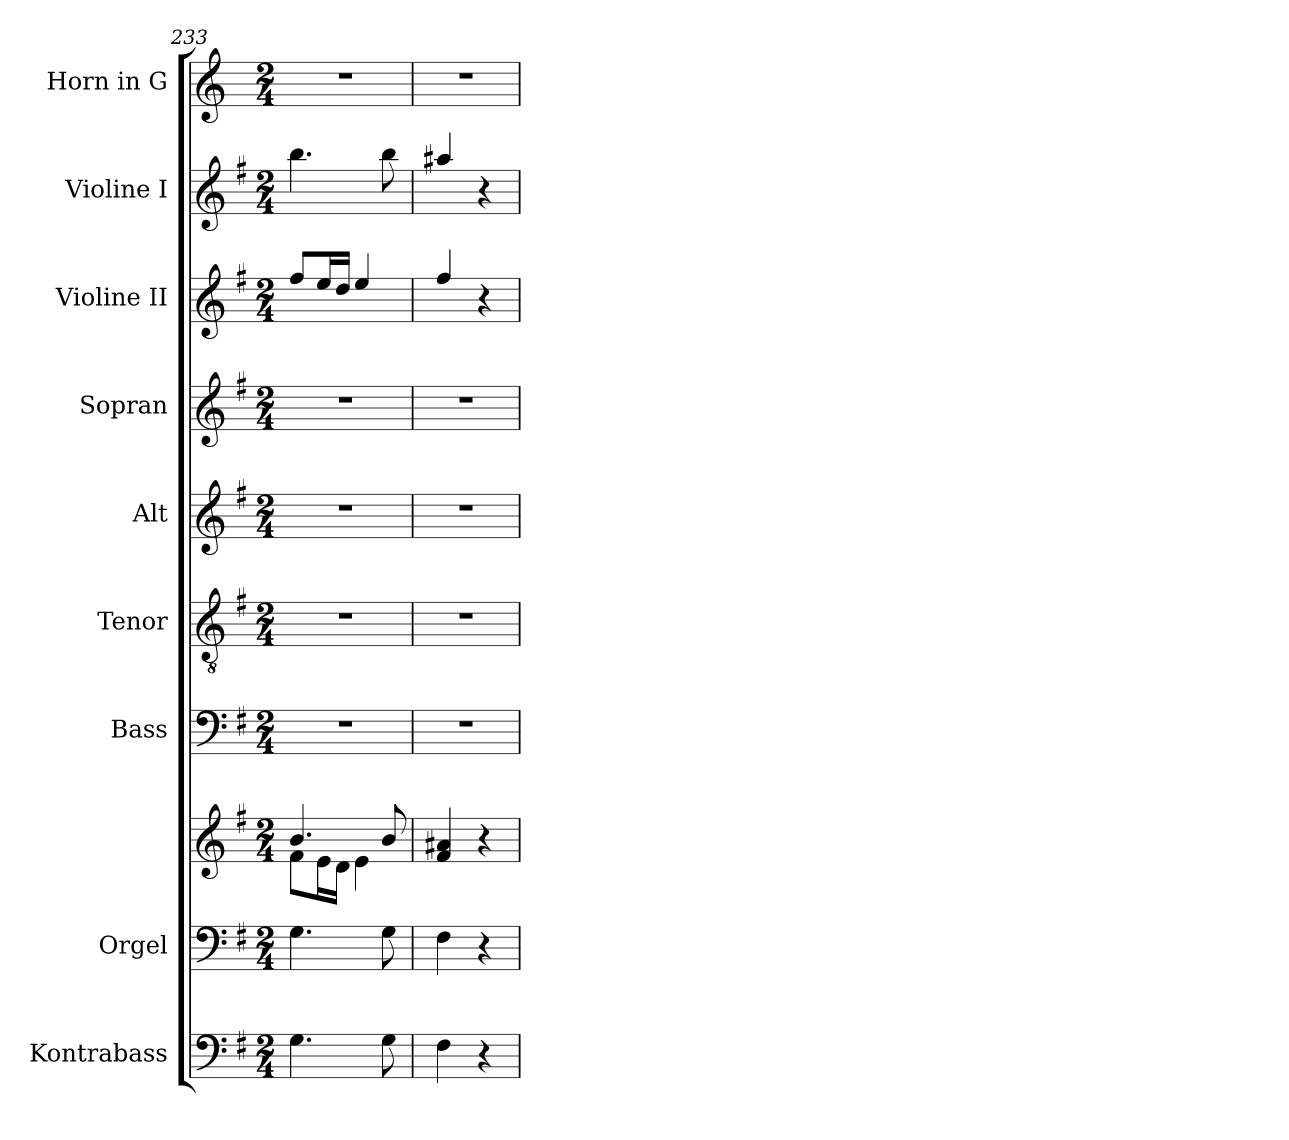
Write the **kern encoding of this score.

**kern	**kern	**kern	**kern	**kern	**kern	**kern	**kern	**kern	**kern
*part9	*part8	*part8	*part7	*part6	*part5	*part4	*part3	*part2	*part1
*staff10	*staff9	*staff8	*staff7	*staff6	*staff5	*staff4	*staff3	*staff2	*staff1
*I"Kontrabass	*I"Orgel	*	*I"Bass	*I"Tenor	*I"Alt	*I"Sopran	*I"Violine II	*I"Violine I	*I"Horn in G
*I'Kb.	*I'Org.	*	*I'B	*I'T	*I'A	*I'S	*I'Vl. II	*I'Vl. I	*I'Hrn.
*clefF4	*clefF4	*clefG2	*clefF4	*clefGv2	*clefG2	*clefG2	*clefG2	*clefG2	*clefG2
*ITrd7c12	*	*	*	*	*	*	*ITrd7c12	*ITrd7c12	*ITrd3c5
*k[f#]	*k[f#]	*k[f#]	*k[f#]	*k[f#]	*k[f#]	*k[f#]	*k[f#]	*k[f#]	*k[f#]
*G:	*G:	*G:	*G:	*G:	*G:	*G:	*G:	*G:	*G:
*M2/4	*M2/4	*M2/4	*M2/4	*M2/4	*M2/4	*M2/4	*M2/4	*M2/4	*M2/4
=233	=233	=233	=233	=233	=233	=233	=233	=233	=233
*	*	*^	*	*	*	*	*	*	*
4.GG\	4.G\	4.b/	8f#\L	2r	2r	2r	2r	8f#/L	4.b\	2r
.	.	.	16e\L	.	.	.	.	16e/L	.	.
.	.	.	16d\JJ	.	.	.	.	16d/JJ	.	.
.	.	.	4e\	.	.	.	.	4e/	.	.
8GG\	8G\	8b/	.	.	.	.	.	.	8b\	.
*	*	*v	*v	*	*	*	*	*	*	*
=234	=234	=234	=234	=234	=234	=234	=234	=234	=234
4FF#\	4F#\	4f#/ 4a#X/	2r	2r	2r	2r	4f#/	4a#X/	2r
4r	4r	4r	.	.	.	.	4r	4r	.
=	=	=	=	=	=	=	=	=	=
*-	*-	*-	*-	*-	*-	*-	*-	*-	*-
